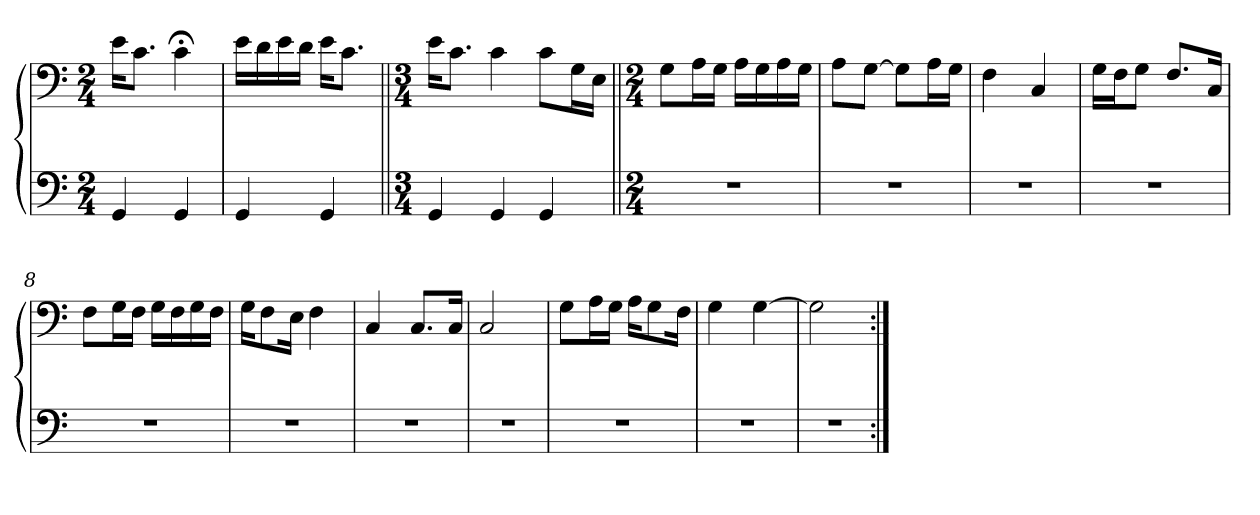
**kern	**kern
*part1	*part1
*staff2	*staff1
*clefF4	*clefF4
*k[]	*k[]
*M2/4	*M2/4
=1	=1
4GG/	16e\KL
.	8.c\J
4GG/	4c;<\
=2	=2
4GG/	16e\LL
.	16d\
.	16e\
.	16d\JJ
4GG/	16e\KL
.	8.c\J
=3||	=3||
*M3/4	*M3/4
4GG/	16e\KL
.	8.c\J
4GG/	4c\
4GG/	8c\L
.	16G\L
.	16E\JJ
=4||	=4||
*M2/4	*M2/4
2r	8G\L
.	16A\L
.	16G\JJ
.	16A\LL
.	16G\
.	16A\
.	16G\JJ
=5	=5
2r	8A\L
.	[8G\J
.	8G\L]
.	16A\L
.	16G\JJ
=6	=6
2r	4F\
.	4C/
=7	=7
2r	16G\LL
.	16F\J
.	8G\J
.	8.F/L
.	16C/Jk
=8	=8
2r	8F\L
.	16G\L
.	16F\JJ
.	16G\LL
.	16F\
.	16G\
.	16F\JJ
=9	=9
2r	16G\KL
.	8F\
.	16E\Jk
.	4F\
=10	=10
2r	4C/
.	8.C/L
.	16C/Jk
=11	=11
2r	2C/
=12	=12
2r	8G\L
.	16A\L
.	16G\JJ
.	16A\KL
.	8G\
.	16F\Jk
=13	=13
2r	4G\
.	[4G\
=14	=14
2r	2G\]
=:|!	=:|!
*-	*-
